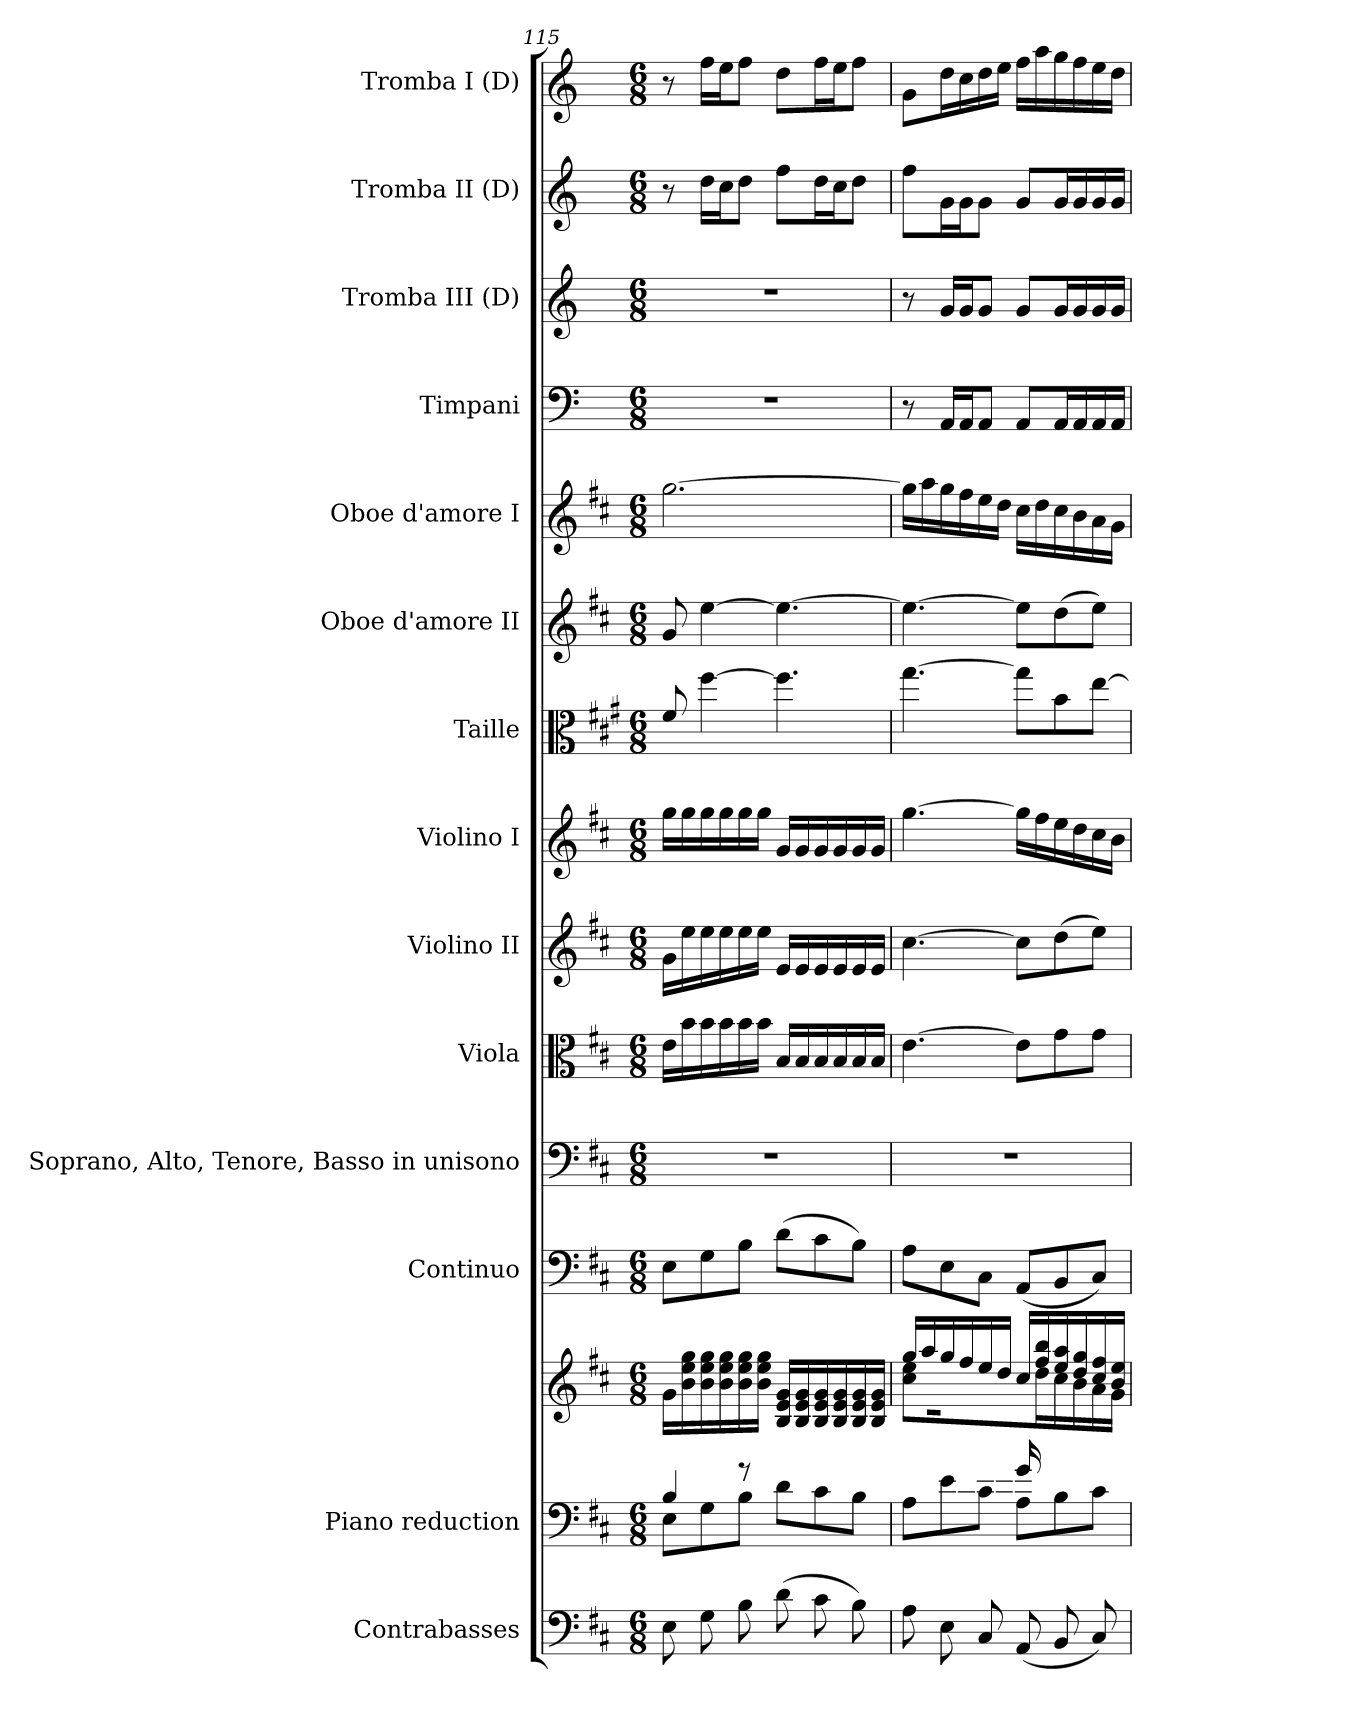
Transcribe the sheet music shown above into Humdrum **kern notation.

**kern	**kern	**kern	**kern	**kern	**kern	**kern	**kern	**kern	**kern	**kern	**kern	**kern	**kern	**kern
*part14	*part13	*part13	*part12	*part11	*part10	*part9	*part8	*part7	*part6	*part5	*part4	*part3	*part2	*part1
*staff15	*staff14	*staff13	*staff12	*staff11	*staff10	*staff9	*staff8	*staff7	*staff6	*staff5	*staff4	*staff3	*staff2	*staff1
*I"Contrabasses	*I"Piano reduction	*	*I"Continuo	*I"Soprano, Alto, Tenore, Basso in unisono	*I"Viola	*I"Violino II	*I"Violino I	*I"Taille	*I"Oboe d'amore II	*I"Oboe d'amore I	*I"Timpani	*I"Tromba III (D)	*I"Tromba II (D)	*I"Tromba I (D)
*I'Cbs.	*I'Pno	*	*	*	*	*	*	*	*I'Ob	*I'Ob	*I'Timp	*	*	*
*clefF4	*clefF4	*clefG2	*clefF4	*clefF4	*clefC3	*clefG2	*clefG2	*clefC3	*clefG2	*clefG2	*clefF4	*clefG2	*clefG2	*clefG2
*ITrd7c12	*	*	*	*	*	*	*	*ITrd4c7	*	*	*	*ITrd-1c-2	*ITrd-1c-2	*ITrd-1c-2
*k[f#c#]	*k[f#c#]	*k[f#c#]	*k[f#c#]	*k[f#c#]	*k[f#c#]	*k[f#c#]	*k[f#c#]	*k[f#c#]	*k[f#c#]	*k[f#c#]	*k[]	*k[f#c#]	*k[f#c#]	*k[f#c#]
*M6/8	*M6/8	*M6/8	*M6/8	*M6/8	*M6/8	*M6/8	*M6/8	*M6/8	*M6/8	*M6/8	*M6/8	*M6/8	*M6/8	*M6/8
=115	=115	=115	=115	=115	=115	=115	=115	=115	=115	=115	=115	=115	=115	=115
*	*^	*	*	*	*	*	*	*	*	*	*	*	*	*
8EE	4B/	8E\L	16g\LL	8E\L	2.r	16e\LL	16g\LL	16gg\LL	8B/	8g/	[2.gg\	2.r	2.r	8r	8r
.	.	.	16b\ 16ee\ 16gg\	.	.	16b\	16ee\	16gg\	.	.	.	.	.	.	.
8GG	.	8G\	16b\ 16ee\ 16gg\	8G\	.	16b\	16ee\	16gg\	[4b\	[4ee\	.	.	.	16ee\LL	16gg\LL
.	.	.	16b\ 16ee\ 16gg\	.	.	16b\	16ee\	16gg\	.	.	.	.	.	16dd\J	16ff#\J
8BB	8r	8B\J	16b\ 16ee\ 16gg\	8B\J	.	16b\	16ee\	16gg\	.	.	.	.	.	8ee\J	8gg\J
.	.	.	16b\ 16ee\ 16gg\JJ	.	.	16b\JJ	16ee\JJ	16gg\JJ	.	.	.	.	.	.	.
(8D	4.ryy	8d\L	16B/ 16e/ 16g/LL	(8d\L	.	16B/LL	16e/LL	16g/LL	4.b\]	4.ee\_	.	.	.	8gg\L	8ee\L
.	.	.	16B/ 16e/ 16g/	.	.	16B/	16e/	16g/	.	.	.	.	.	.	.
8C#	.	8c#\	16B/ 16e/ 16g/	8c#\	.	16B/	16e/	16g/	.	.	.	.	.	16ee\L	16gg\L
.	.	.	16B/ 16e/ 16g/	.	.	16B/	16e/	16g/	.	.	.	.	.	16dd\J	16ff#\J
8BB)	.	8B\J	16B/ 16e/ 16g/	8B\J)	.	16B/	16e/	16g/	.	.	.	.	.	8ee\J	8gg\J
.	.	.	16B/ 16e/ 16g/JJ	.	.	16B/JJ	16e/JJ	16g/JJ	.	.	.	.	.	.	.
=116	=116	=116	=116	=116	=116	=116	=116	=116	=116	=116	=116	=116	=116	=116	=116
*	*	*	*^	*	*	*	*	*	*	*	*	*	*	*	*
8AA	8ryy	8A\L	16gg/LL	8cc#\ 8ee\L	8A\L	2.r	[4.e\	[4.cc#\	[4.gg\	[4.cc#\	4.ee\_	16gg\LL]	8r	8r	8gg\L	8a\L
.	.	.	16aa/	.	.	.	.	.	.	.	.	16aa\	.	.	.	.
8EE	16e/L	8e\	16gg/	16ryy	8E\	.	.	.	.	.	.	16gg\	16AA/LL	16a/LL	16a\L	16ee\L
*	*	*	*v	*v	*	*	*	*	*	*	*	*	*	*	*	*
.	16d/	.	16ff#/	.	.	.	.	.	.	.	16ff#\	16AA/J	16a/J	16a\J	16dd\
8CC#	16e/	8c#\J	16ee/	8C#\J	.	.	.	.	.	.	16ee\	8AA/J	8a/J	8a\J	16ee\
.	16f#/JJ	.	16dd/JJ	.	.	.	.	.	.	.	16dd\JJ	.	.	.	16ff#\JJ
(8AAA	16g/LL	8A\L	16cc#/LL	(8AA/L	.	8e\L]	8cc#\L]	16gg\LL]	8cc#\L]	8ee\L]	16cc#\LL	8AA/L	8a/L	8a/L	16gg\LL
*	*	*	*^	*	*	*	*	*	*	*	*	*	*	*	*
.	4ryy	.	16ff#/ 16bb/	16dd\	.	.	.	.	16ff#\	.	.	16dd\	.	.	.	16bb\
8BBB	.	8B\	16ee/ 16aa/	16cc#\	8BB/	.	8g\	(8dd\	16ee\	8e\	(8dd\	16cc#\	16AA/L	16a/L	16a/L	16aa\
.	.	.	16dd/ 16gg/	16b\	.	.	.	.	16dd\	.	.	16b\	16AA/	16a/	16a/	16gg\
8CC#)	.	8c#\J	16cc#/ 16ff#/	16a\	8C#/J)	.	8g\J	8ee\J)	16cc#\	[8a\J	8ee\J)	16a\	16AA/	16a/	16a/	16ff#\
.	16ryy	.	16b/ 16ee/JJ	16g\JJ	.	.	.	.	16b\JJ	.	.	16g\JJ	16AA/JJ	16a/JJ	16a/JJ	16ee\JJ
*	*v	*v	*	*	*	*	*	*	*	*	*	*	*	*	*	*
*	*	*v	*v	*	*	*	*	*	*	*	*	*	*	*	*
=	=	=	=	=	=	=	=	=	=	=	=	=	=	=
*-	*-	*-	*-	*-	*-	*-	*-	*-	*-	*-	*-	*-	*-	*-
